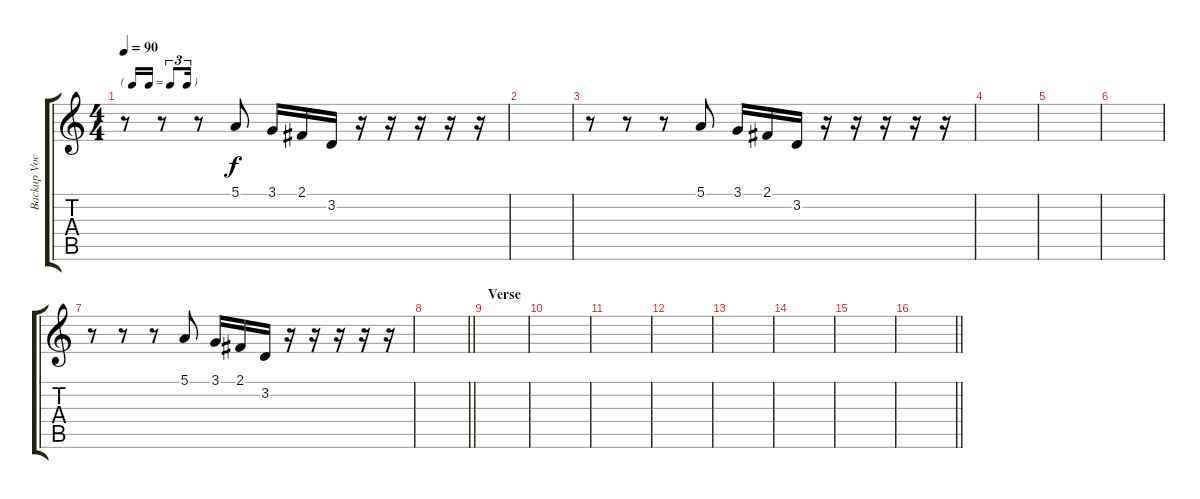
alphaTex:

\track ("Backup Vocals" "Backup Voc") {instrument tenorsax}
\staff {score tabs}
\tuning (E4 B3 G3 D3 A2 E2) {hide}
\ts (4 4)
\tf triplet16th
\tempo 90
\clef g2
\ks c
r.8{dy f} r.8 r.8 5.1.8 3.1.16 2.1.16 3.2.16 r.16 r.16 r.16 r.16 r.16 |
|
r.8 r.8 r.8 5.1.8 3.1.16 2.1.16 3.2.16 r.16 r.16 r.16 r.16 r.16 |
|
|
|
r.8 r.8 r.8 5.1.8 3.1.16 2.1.16 3.2.16 r.16 r.16 r.16 r.16 r.16 |
\barLineRight lightlight
|
\section ("" "Verse")
|
|
|
|
|
|
|
\barLineRight lightlight
